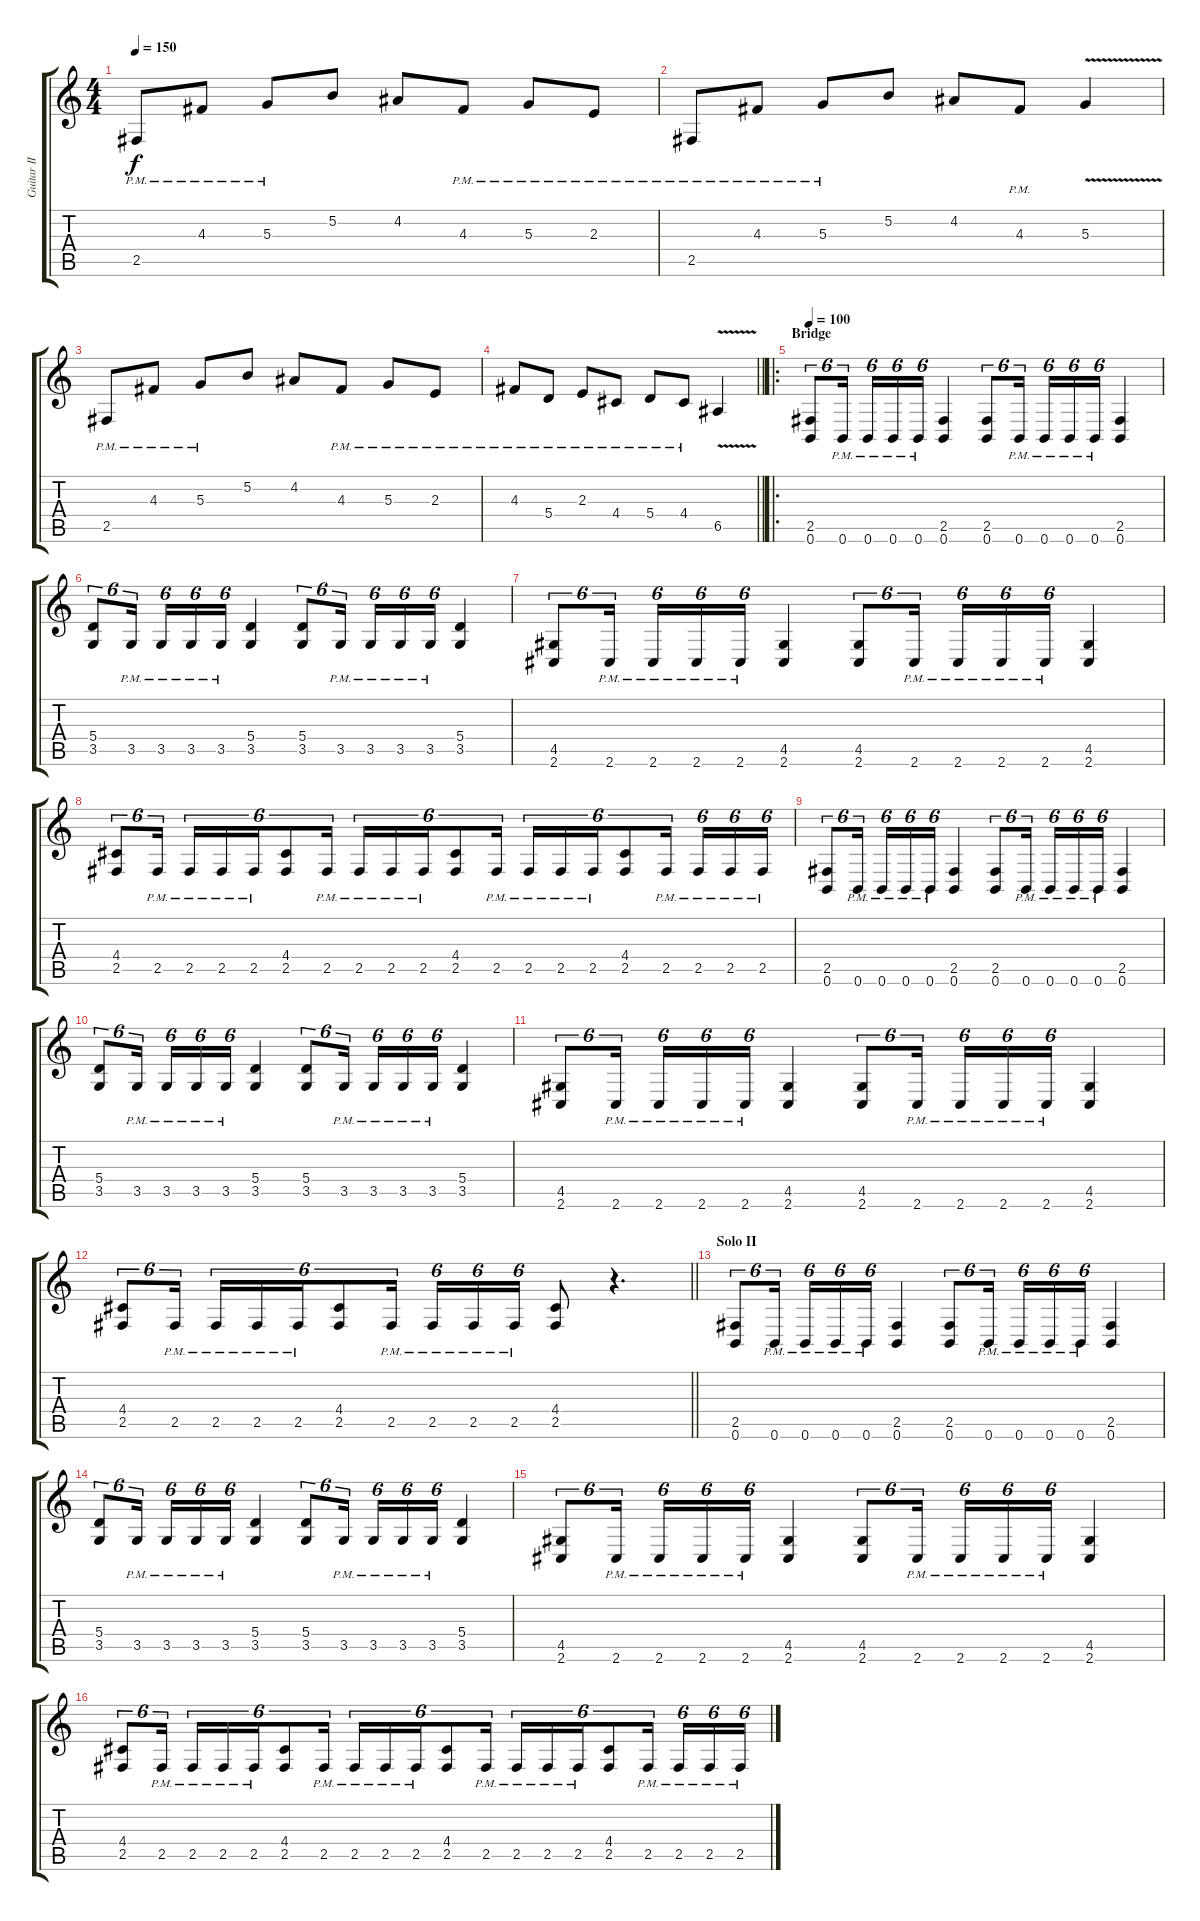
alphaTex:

\track ("Guitar II" "Guitar II") {instrument distortionguitar}
\staff {score tabs}
\tuning (B3 Gb3 D3 A2 E2 B1) {hide}
\ts (4 4)
\tempo 150
\clef g2
\ks c
2.5{pm}.8{dy f} 4.3{pm}.8 5.3{pm}.8 5.2.8 4.2.8 4.3{pm}.8 5.3{pm}.8 2.3{pm}.8 |
2.5{pm}.8 4.3{pm}.8 5.3{pm}.8 5.2.8 4.2.8 4.3{pm}.8 5.3{v}.4 |
2.5{pm}.8 4.3{pm}.8 5.3{pm}.8 5.2.8 4.2.8 4.3{pm}.8 5.3{pm}.8 2.3{pm}.8 |
\barLineRight lightlight
4.3{pm}.8 5.4{pm}.8 2.3{pm}.8 4.4{pm}.8 5.4{pm}.8 4.4{pm}.8 6.5{v}.4 |
\ro
\section ("" "Bridge")
\tempo 100
(2.5 0.6).8{tu (6 4)} 0.6{pm}.16{tu (6 4) beam splitsecondary} 0.6{pm}.16{tu (6 4)} 0.6{pm}.16{tu (6 4)} 0.6{pm}.16{tu (6 4)} (2.5 0.6).4 (2.5 0.6).8{tu (6 4)} 0.6{pm}.16{tu (6 4) beam splitsecondary} 0.6{pm}.16{tu (6 4)} 0.6{pm}.16{tu (6 4)} 0.6{pm}.16{tu (6 4)} (2.5 0.6).4 |
(5.4 3.5).8{tu (6 4)} 3.5{pm}.16{tu (6 4) beam splitsecondary} 3.5{pm}.16{tu (6 4)} 3.5{pm}.16{tu (6 4)} 3.5{pm}.16{tu (6 4)} (5.4 3.5).4 (5.4 3.5).8{tu (6 4)} 3.5{pm}.16{tu (6 4) beam splitsecondary} 3.5{pm}.16{tu (6 4)} 3.5{pm}.16{tu (6 4)} 3.5{pm}.16{tu (6 4)} (5.4 3.5).4 |
(4.5 2.6).8{tu (6 4)} 2.6{pm}.16{tu (6 4) beam splitsecondary} 2.6{pm}.16{tu (6 4)} 2.6{pm}.16{tu (6 4)} 2.6{pm}.16{tu (6 4)} (4.5 2.6).4 (4.5 2.6).8{tu (6 4)} 2.6{pm}.16{tu (6 4) beam splitsecondary} 2.6{pm}.16{tu (6 4)} 2.6{pm}.16{tu (6 4)} 2.6{pm}.16{tu (6 4)} (4.5 2.6).4 |
(4.4 2.5).8{tu (6 4)} 2.5{pm}.16{tu (6 4) beam splitsecondary} 2.5{pm}.16{tu (6 4)} 2.5{pm}.16{tu (6 4)} 2.5{pm}.16{tu (6 4)} (4.4 2.5).8{tu (6 4)} 2.5{pm}.16{tu (6 4) beam splitsecondary} 2.5{pm}.16{tu (6 4)} 2.5{pm}.16{tu (6 4)} 2.5{pm}.16{tu (6 4)} (4.4 2.5).8{tu (6 4)} 2.5{pm}.16{tu (6 4) beam splitsecondary} 2.5{pm}.16{tu (6 4)} 2.5{pm}.16{tu (6 4)} 2.5{pm}.16{tu (6 4)} (4.4 2.5).8{tu (6 4)} 2.5{pm}.16{tu (6 4) beam splitsecondary} 2.5{pm}.16{tu (6 4)} 2.5{pm}.16{tu (6 4)} 2.5{pm}.16{tu (6 4)} |
(2.5 0.6).8{tu (6 4)} 0.6{pm}.16{tu (6 4) beam splitsecondary} 0.6{pm}.16{tu (6 4)} 0.6{pm}.16{tu (6 4)} 0.6{pm}.16{tu (6 4)} (2.5 0.6).4 (2.5 0.6).8{tu (6 4)} 0.6{pm}.16{tu (6 4) beam splitsecondary} 0.6{pm}.16{tu (6 4)} 0.6{pm}.16{tu (6 4)} 0.6{pm}.16{tu (6 4)} (2.5 0.6).4 |
(5.4 3.5).8{tu (6 4)} 3.5{pm}.16{tu (6 4) beam splitsecondary} 3.5{pm}.16{tu (6 4)} 3.5{pm}.16{tu (6 4)} 3.5{pm}.16{tu (6 4)} (5.4 3.5).4 (5.4 3.5).8{tu (6 4)} 3.5{pm}.16{tu (6 4) beam splitsecondary} 3.5{pm}.16{tu (6 4)} 3.5{pm}.16{tu (6 4)} 3.5{pm}.16{tu (6 4)} (5.4 3.5).4 |
(4.5 2.6).8{tu (6 4)} 2.6{pm}.16{tu (6 4) beam splitsecondary} 2.6{pm}.16{tu (6 4)} 2.6{pm}.16{tu (6 4)} 2.6{pm}.16{tu (6 4)} (4.5 2.6).4 (4.5 2.6).8{tu (6 4)} 2.6{pm}.16{tu (6 4) beam splitsecondary} 2.6{pm}.16{tu (6 4)} 2.6{pm}.16{tu (6 4)} 2.6{pm}.16{tu (6 4)} (4.5 2.6).4 |
\barLineRight lightlight
(4.4 2.5).8{tu (6 4)} 2.5{pm}.16{tu (6 4) beam splitsecondary} 2.5{pm}.16{tu (6 4)} 2.5{pm}.16{tu (6 4)} 2.5{pm}.16{tu (6 4)} (4.4 2.5).8{tu (6 4)} 2.5{pm}.16{tu (6 4) beam splitsecondary} 2.5{pm}.16{tu (6 4)} 2.5{pm}.16{tu (6 4)} 2.5{pm}.16{tu (6 4)} (4.4 2.5).8 r.4{d} |
\section ("" "Solo II")
(2.5 0.6).8{tu (6 4)} 0.6{pm}.16{tu (6 4) beam splitsecondary} 0.6{pm}.16{tu (6 4)} 0.6{pm}.16{tu (6 4)} 0.6{pm}.16{tu (6 4)} (2.5 0.6).4 (2.5 0.6).8{tu (6 4)} 0.6{pm}.16{tu (6 4) beam splitsecondary} 0.6{pm}.16{tu (6 4)} 0.6{pm}.16{tu (6 4)} 0.6{pm}.16{tu (6 4)} (2.5 0.6).4 |
(5.4 3.5).8{tu (6 4)} 3.5{pm}.16{tu (6 4) beam splitsecondary} 3.5{pm}.16{tu (6 4)} 3.5{pm}.16{tu (6 4)} 3.5{pm}.16{tu (6 4)} (5.4 3.5).4 (5.4 3.5).8{tu (6 4)} 3.5{pm}.16{tu (6 4) beam splitsecondary} 3.5{pm}.16{tu (6 4)} 3.5{pm}.16{tu (6 4)} 3.5{pm}.16{tu (6 4)} (5.4 3.5).4 |
(4.5 2.6).8{tu (6 4)} 2.6{pm}.16{tu (6 4) beam splitsecondary} 2.6{pm}.16{tu (6 4)} 2.6{pm}.16{tu (6 4)} 2.6{pm}.16{tu (6 4)} (4.5 2.6).4 (4.5 2.6).8{tu (6 4)} 2.6{pm}.16{tu (6 4) beam splitsecondary} 2.6{pm}.16{tu (6 4)} 2.6{pm}.16{tu (6 4)} 2.6{pm}.16{tu (6 4)} (4.5 2.6).4 |
(4.4 2.5).8{tu (6 4)} 2.5{pm}.16{tu (6 4) beam splitsecondary} 2.5{pm}.16{tu (6 4)} 2.5{pm}.16{tu (6 4)} 2.5{pm}.16{tu (6 4)} (4.4 2.5).8{tu (6 4)} 2.5{pm}.16{tu (6 4) beam splitsecondary} 2.5{pm}.16{tu (6 4)} 2.5{pm}.16{tu (6 4)} 2.5{pm}.16{tu (6 4)} (4.4 2.5).8{tu (6 4)} 2.5{pm}.16{tu (6 4) beam splitsecondary} 2.5{pm}.16{tu (6 4)} 2.5{pm}.16{tu (6 4)} 2.5{pm}.16{tu (6 4)} (4.4 2.5).8{tu (6 4)} 2.5{pm}.16{tu (6 4) beam splitsecondary} 2.5{pm}.16{tu (6 4)} 2.5{pm}.16{tu (6 4)} 2.5{pm}.16{tu (6 4)}
